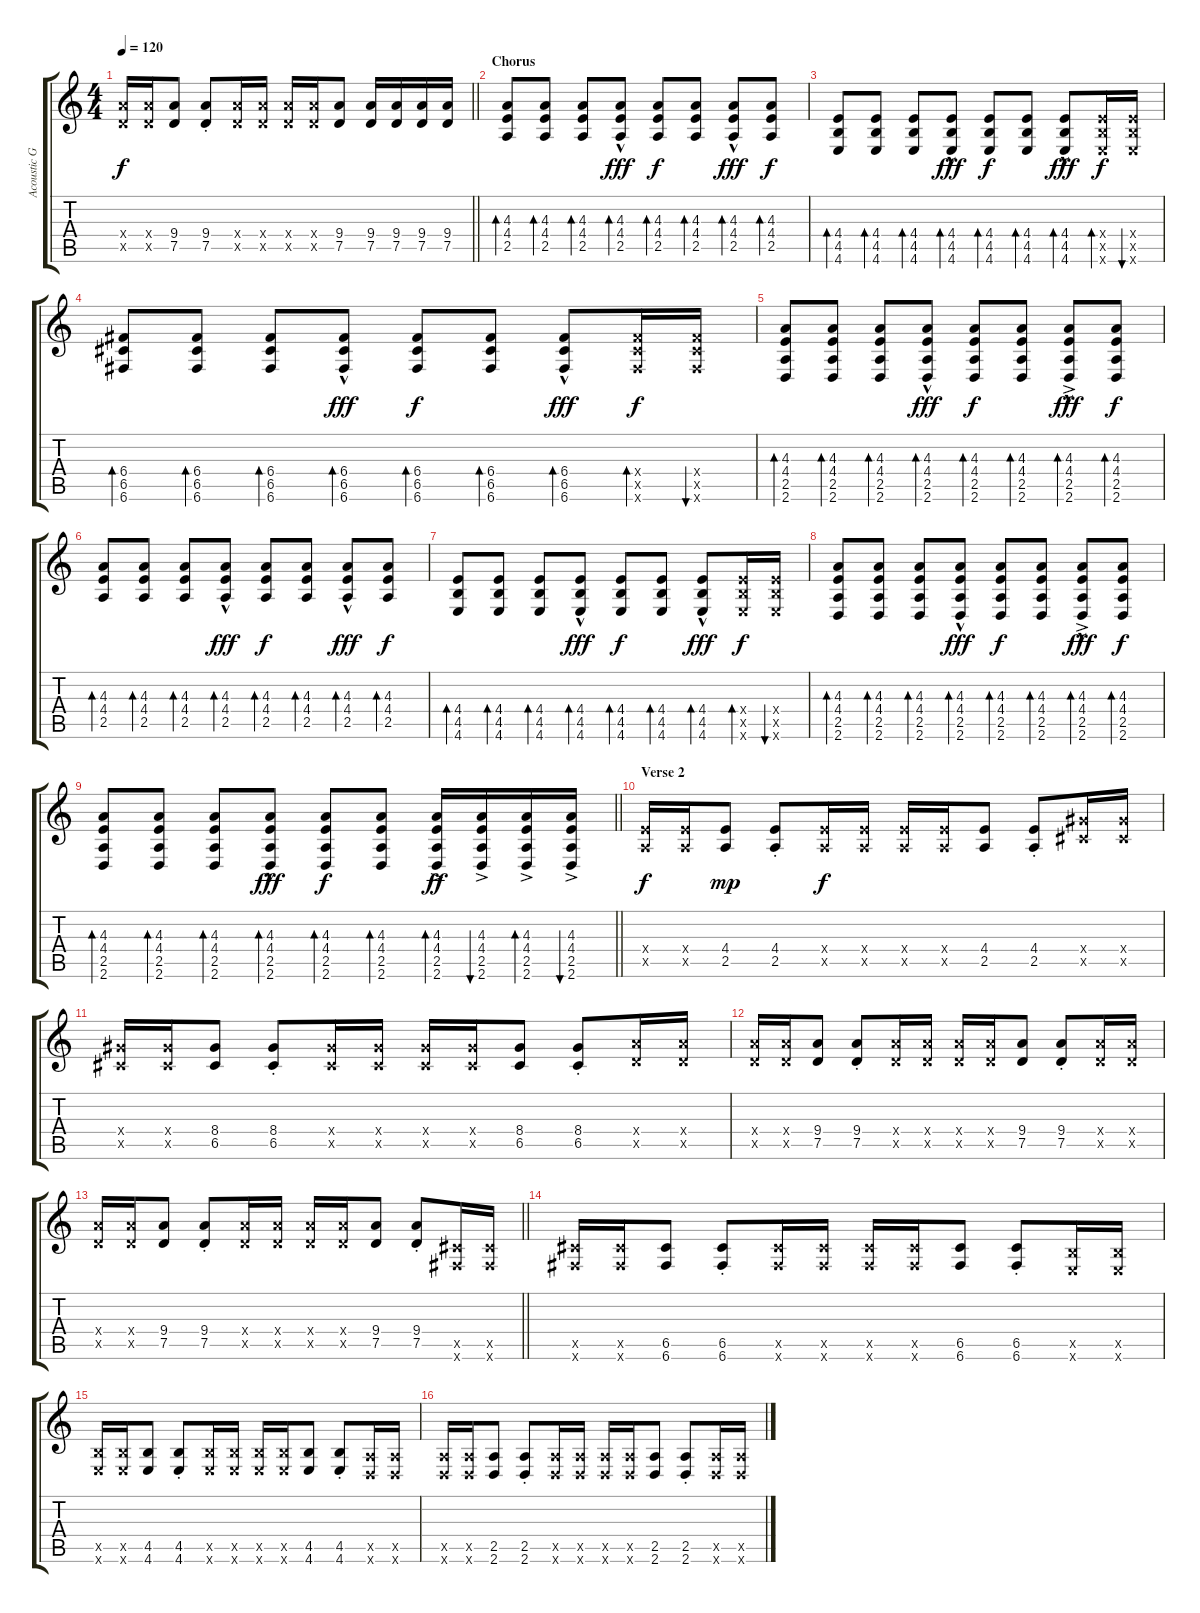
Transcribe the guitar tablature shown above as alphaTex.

\track ("Acoustic Guitar" "Acoustic G") {instrument acousticguitarsteel}
\staff {score tabs}
\tuning (D4 A3 F3 C3 G2 C2) {hide}
\ts (4 4)
\tempo 120
\clef g2
\barLineRight lightlight
\ks c
(9.4{x} 7.5{x}).16{dy f} (9.4{x} 7.5{x}).16 (9.4 7.5).8 (9.4{st} 7.5{st}).8 (9.4{x} 7.5{x}).16 (9.4{x} 7.5{x}).16 (9.4{x} 7.5{x}).16 (9.4{x} 7.5{x}).16 (9.4 7.5).8 (9.4 7.5).16 (9.4 7.5).16 (9.4 7.5).16 (9.4 7.5).16 |
\section ("" "Chorus")
(4.3 4.4 2.5).8{bd 30 volume 12} (4.3 4.4 2.5).8{bd 30} (4.3 4.4 2.5).8{bd 30} (4.3{hac} 4.4{hac} 2.5{hac}).8{bd 30 dy fff} (4.3 4.4 2.5).8{bd 30 dy f} (4.3 4.4 2.5).8{bd 30} (4.3{hac} 4.4{hac} 2.5{hac}).8{bd 30 dy fff} (4.3 4.4 2.5).8{bd 30 dy f} |
(4.4 4.5 4.6).8{bd 30} (4.4 4.5 4.6).8{bd 30} (4.4 4.5 4.6).8{bd 30} (4.4{hac} 4.5{hac} 4.6{hac}).8{bd 30 dy fff} (4.4 4.5 4.6).8{bd 30 dy f} (4.4 4.5 4.6).8{bd 30} (4.4{hac} 4.5{hac} 4.6{hac}).8{bd 30 dy fff} (4.4{x} 4.5{x} 4.6{x}).16{bd 30 dy f} (4.4{x} 4.5{x} 4.6{x}).16{bu 30} |
(6.4 6.5 6.6).8{bd 30} (6.4 6.5 6.6).8{bd 30} (6.4 6.5 6.6).8{bd 30} (6.4{hac} 6.5{hac} 6.6{hac}).8{bd 30 dy fff} (6.4 6.5 6.6).8{bd 30 dy f} (6.4 6.5 6.6).8{bd 30} (6.4{hac} 6.5{hac} 6.6{hac}).8{bd 30 dy fff} (6.4{x} 6.5{x} 6.6{x}).16{bd 30 dy f} (6.4{x} 6.5{x} 6.6{x}).16{bu 30} |
(4.3 4.4 2.5 2.6).8{bd 30} (4.3 4.4 2.5 2.6).8{bd 30} (4.3 4.4 2.5 2.6).8{bd 30} (4.3{hac} 4.4{hac} 2.5{hac} 2.6{hac}).8{bd 30 dy fff} (4.3 4.4 2.5 2.6).8{bd 30 dy f} (4.3 4.4 2.5 2.6).8{bd 30} (4.3{ac} 4.4{hac} 2.5{hac} 2.6{hac}).8{bd 30 dy fff} (4.3 4.4 2.5 2.6).8{bd 30 dy f} |
(4.3 4.4 2.5).8{bd 30} (4.3 4.4 2.5).8{bd 30} (4.3 4.4 2.5).8{bd 30} (4.3{hac} 4.4{hac} 2.5{hac}).8{bd 30 dy fff} (4.3 4.4 2.5).8{bd 30 dy f} (4.3 4.4 2.5).8{bd 30} (4.3{hac} 4.4{hac} 2.5{hac}).8{bd 30 dy fff} (4.3 4.4 2.5).8{bd 30 dy f} |
(4.4 4.5 4.6).8{bd 30} (4.4 4.5 4.6).8{bd 30} (4.4 4.5 4.6).8{bd 30} (4.4{hac} 4.5{hac} 4.6{hac}).8{bd 30 dy fff} (4.4 4.5 4.6).8{bd 30 dy f} (4.4 4.5 4.6).8{bd 30} (4.4{hac} 4.5{hac} 4.6{hac}).8{bd 30 dy fff} (4.4{x} 4.5{x} 4.6{x}).16{bd 30 dy f} (4.4{x} 4.5{x} 4.6{x}).16{bu 30} |
(4.3 4.4 2.5 2.6).8{bd 30} (4.3 4.4 2.5 2.6).8{bd 30} (4.3 4.4 2.5 2.6).8{bd 30} (4.3{hac} 4.4{hac} 2.5{hac} 2.6{hac}).8{bd 30 dy fff} (4.3 4.4 2.5 2.6).8{bd 30 dy f} (4.3 4.4 2.5 2.6).8{bd 30} (4.3{ac} 4.4{hac} 2.5{hac} 2.6{hac}).8{bd 30 dy fff} (4.3 4.4 2.5 2.6).8{bd 30 dy f} |
\barLineRight lightlight
(4.3 4.4 2.5 2.6).8{bd 30} (4.3 4.4 2.5 2.6).8{bd 30} (4.3 4.4 2.5 2.6).8{bd 30} (4.3{hac} 4.4{hac} 2.5{hac} 2.6{hac}).8{bd 30 dy fff} (4.3 4.4 2.5 2.6).8{bd 30 dy f} (4.3 4.4 2.5 2.6).8{bd 30} (4.3{ac} 4.4{ac} 2.5{ac} 2.6{ac}).16{bd 30 dy ff} (4.3{ac} 4.4{ac} 2.5{ac} 2.6{ac}).16{bu 30} (4.3{ac} 4.4{ac} 2.5{ac} 2.6{ac}).16{bd 30} (4.3{ac} 4.4{ac} 2.5{ac} 2.6{ac}).16{bu 30} |
\section ("" "Verse 2")
(4.4{x} 2.5{x}).16{dy f volume 12} (4.4{x} 2.5{x}).16 (4.4 2.5).8{dy mp} (4.4{st} 2.5{st}).8 (4.4{x} 2.5{x}).16{dy f} (4.4{x} 2.5{x}).16 (4.4{x} 2.5{x}).16 (4.4{x} 2.5{x}).16 (4.4 2.5).8 (4.4{st} 2.5{st}).8 (8.4{x} 6.5{x}).16 (8.4{x} 6.5{x}).16 |
(8.4{x} 6.5{x}).16 (8.4{x} 6.5{x}).16 (8.4 6.5).8 (8.4{st} 6.5{st}).8 (8.4{x} 6.5{x}).16 (8.4{x} 6.5{x}).16 (8.4{x} 6.5{x}).16 (8.4{x} 6.5{x}).16 (8.4 6.5).8 (8.4{st} 6.5{st}).8 (9.4{x} 7.5{x}).16 (9.4{x} 7.5{x}).16 |
(9.4{x} 7.5{x}).16 (9.4{x} 7.5{x}).16 (9.4 7.5).8 (9.4{st} 7.5{st}).8 (9.4{x} 7.5{x}).16 (9.4{x} 7.5{x}).16 (9.4{x} 7.5{x}).16 (9.4{x} 7.5{x}).16 (9.4 7.5).8 (9.4{st} 7.5{st}).8 (9.4{x} 7.5{x}).16 (9.4{x} 7.5{x}).16 |
\barLineRight lightlight
(9.4{x} 7.5{x}).16 (9.4{x} 7.5{x}).16 (9.4 7.5).8 (9.4{st} 7.5{st}).8 (9.4{x} 7.5{x}).16 (9.4{x} 7.5{x}).16 (9.4{x} 7.5{x}).16 (9.4{x} 7.5{x}).16 (9.4 7.5).8 (9.4{st} 7.5{st}).8 (6.5{x} 6.6{x}).16 (6.5{x} 6.6{x}).16 |
(6.5{x} 6.6{x}).16 (6.5{x} 6.6{x}).16 (6.5 6.6).8 (6.5{st} 6.6{st}).8 (6.5{x} 6.6{x}).16 (6.5{x} 6.6{x}).16 (6.5{x} 6.6{x}).16 (6.5{x} 6.6{x}).16 (6.5 6.6).8 (6.5{st} 6.6{st}).8 (4.5{x} 4.6{x}).16 (4.5{x} 4.6{x}).16 |
(4.5{x} 4.6{x}).16 (4.5{x} 4.6{x}).16 (4.5 4.6).8 (4.5{st} 4.6{st}).8 (4.5{x} 4.6{x}).16 (4.5{x} 4.6{x}).16 (4.5{x} 4.6{x}).16 (4.5{x} 4.6{x}).16 (4.5 4.6).8 (4.5{st} 4.6{st}).8 (2.5{x} 2.6{x}).16 (2.5{x} 2.6{x}).16 |
(2.5{x} 2.6{x}).16 (2.5{x} 2.6{x}).16 (2.5 2.6).8 (2.5{st} 2.6{st}).8 (2.5{x} 2.6{x}).16 (2.5{x} 2.6{x}).16 (2.5{x} 2.6{x}).16 (2.5{x} 2.6{x}).16 (2.5 2.6).8 (2.5{st} 2.6{st}).8 (2.5{x} 2.6{x}).16 (2.5{x} 2.6{x}).16
